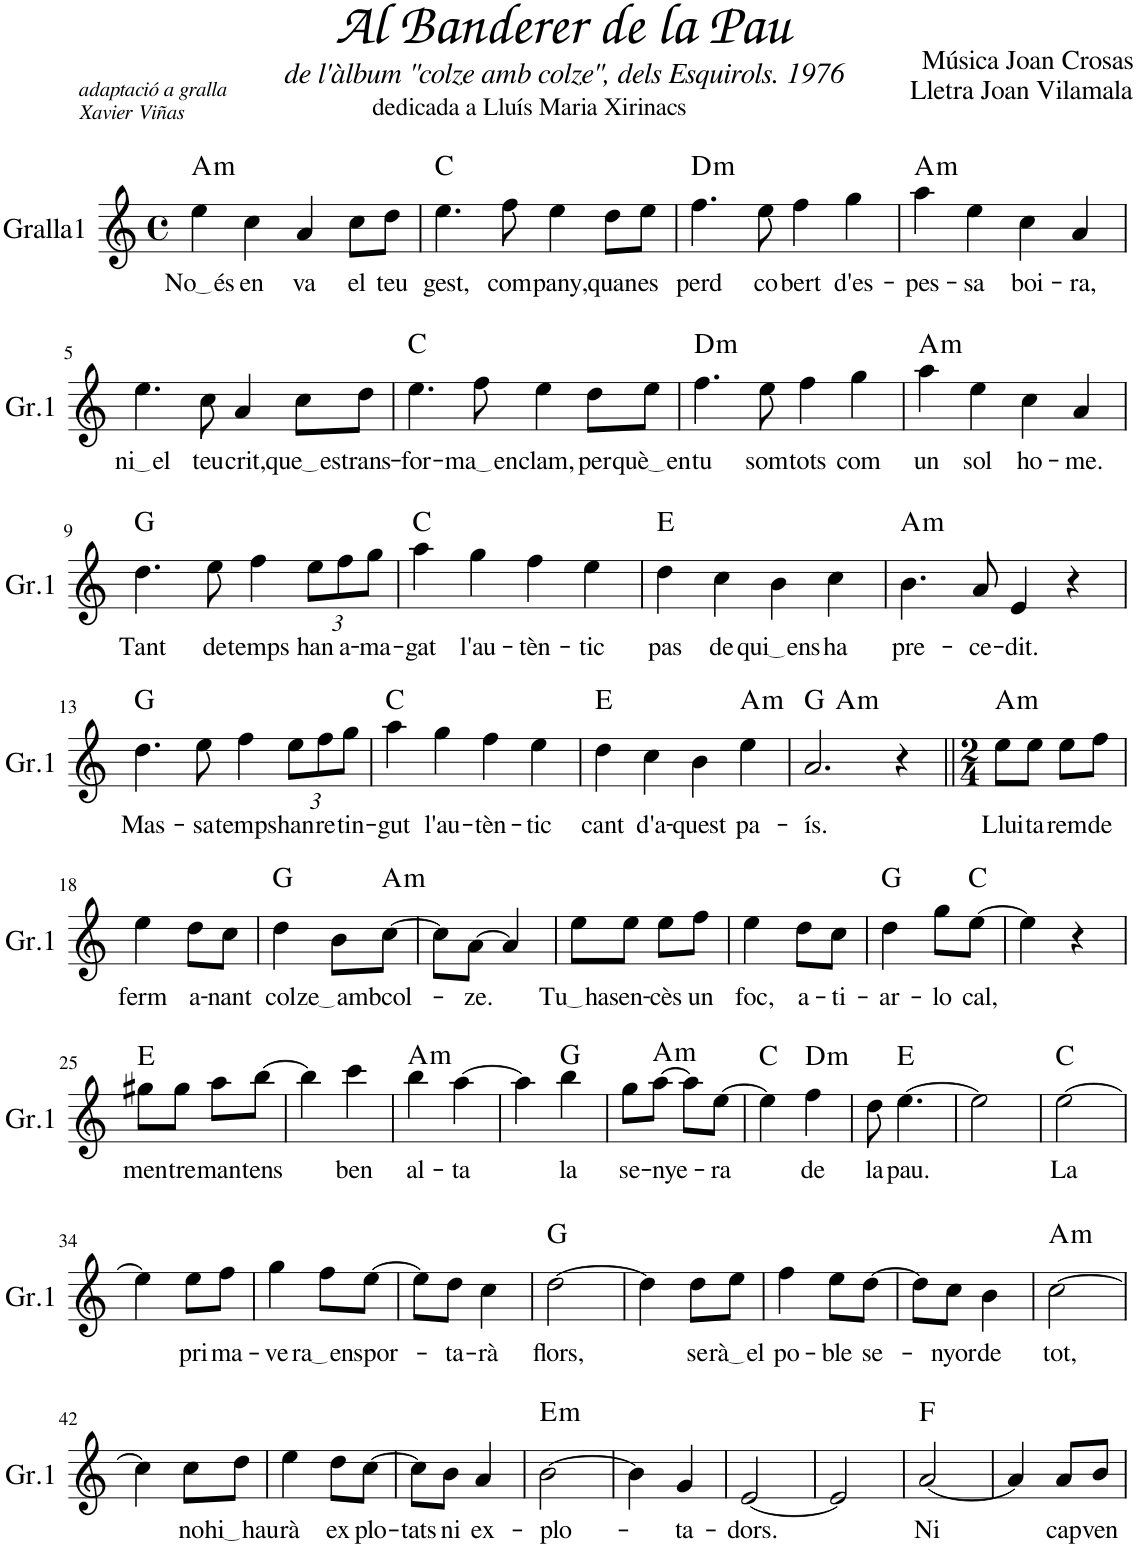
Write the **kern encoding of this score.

**kern	**text	**harte
*part1	*part1	*part1
*staff1	*staff1	*
*I"Gralla1	*	*
*I'Gr.1	*	*
*clefG2	*	*
*k[]	*	*
*M4/4	*	*
*met(c)	*	*
=1	=1	=1
!	!LO:LY:b	!LO:H:kt=m
4ee\	No és	A:min
!	!LO:LY:b	!
4cc\	en	.
!	!LO:LY:b	!
4a/	va	.
!	!LO:LY:b	!
8cc\L	el	.
!	!LO:LY:b	!
8dd\J	teu	.
=2	=2	=2
!	!LO:LY:b	!
4.ee\	gest,	C:maj
!	!LO:LY:b	!
8ff\	com-	.
!	!LO:LY:b	!
4ee\	-pany,	.
!	!LO:LY:b	!
8dd\L	quan	.
!	!LO:LY:b	!
8ee\J	es	.
=3	=3	=3
!	!LO:LY:b	!LO:H:kt=m
4.ff\	perd	D:min
!	!LO:LY:b	!
8ee\	co-	.
!	!LO:LY:b	!
4ff\	-bert	.
!	!LO:LY:b	!
4gg\	d'es-	.
=4	=4	=4
!	!LO:LY:b	!LO:H:kt=m
4aa\	-pes-	A:min
!	!LO:LY:b	!
4ee\	-sa	.
!	!LO:LY:b	!
4cc\	boi-	.
!	!LO:LY:b	!
4a/	-ra,	.
!!LO:LB:g=z
=5	=5	=5
!	!LO:LY:b	!
4.ee\	ni el	.
!	!LO:LY:b	!
8cc\	teu	.
!	!LO:LY:b	!
4a/	crit,	.
!	!LO:LY:b	!
8cc\L	que es	.
!	!LO:LY:b	!
8dd\J	trans-	.
=6	=6	=6
!	!LO:LY:b	!
4.ee\	-for-	C:maj
!	!LO:LY:b	!
8ff\	ma en	.
!	!LO:LY:b	!
4ee\	clam,	.
!	!LO:LY:b	!
8dd\L	per-	.
!	!LO:LY:b	!
8ee\J	què en	.
=7	=7	=7
!	!LO:LY:b	!LO:H:kt=m
4.ff\	tu	D:min
!	!LO:LY:b	!
8ee\	som	.
!	!LO:LY:b	!
4ff\	tots	.
!	!LO:LY:b	!
4gg\	com	.
=8	=8	=8
!	!LO:LY:b	!LO:H:kt=m
4aa\	un	A:min
!	!LO:LY:b	!
4ee\	sol	.
!	!LO:LY:b	!
4cc\	ho-	.
!	!LO:LY:b	!
4a/	-me.	.
!!LO:LB:g=z
=9	=9	=9
!	!LO:LY:b	!
4.dd\	Tant	G:maj
!	!LO:LY:b	!
8ee\	de	.
!	!LO:LY:b	!
4ff\	temps	.
*Xbrackettup	*	*
!	!LO:LY:b	!
12ee\L	han	.
!	!LO:LY:b	!
12ff\	a-	.
!	!LO:LY:b	!
12gg\J	-ma-	.
=10	=10	=10
!	!LO:LY:b	!
4aa\	-gat	C:maj
!	!LO:LY:b	!
4gg\	l'au-	.
!	!LO:LY:b	!
4ff\	-tèn-	.
!	!LO:LY:b	!
4ee\	-tic	.
=11	=11	=11
!	!LO:LY:b	!
4dd\	pas	E:maj
!	!LO:LY:b	!
4cc\	de	.
!	!LO:LY:b	!
4b\	qui ens	.
!	!LO:LY:b	!
4cc\	ha	.
=12	=12	=12
!	!LO:LY:b	!LO:H:kt=m
4.b\	pre-	A:min
!	!LO:LY:b	!
8a/	-ce-	.
!	!LO:LY:b	!
4e/	-dit.	.
4r	.	.
!!LO:LB:g=z
=13	=13	=13
!	!LO:LY:b	!
4.dd\	Mas-	G:maj
!	!LO:LY:b	!
8ee\	-sa	.
!	!LO:LY:b	!
4ff\	temps	.
!	!LO:LY:b	!
12ee\L	han	.
!	!LO:LY:b	!
12ff\	re-	.
!	!LO:LY:b	!
12gg\J	-tin-	.
=14	=14	=14
!	!LO:LY:b	!
4aa\	-gut	C:maj
!	!LO:LY:b	!
4gg\	l'au-	.
!	!LO:LY:b	!
4ff\	-tèn-	.
!	!LO:LY:b	!
4ee\	-tic	.
=15	=15	=15
!	!LO:LY:b	!
4dd\	cant	E:maj
!	!LO:LY:b	!
4cc\	d'a-	.
!	!LO:LY:b	!
4b\	-quest	.
!	!LO:LY:b	!LO:H:kt=m
4ee\	pa-	A:min
=16	=16	=16
!	!LO:LY:b	!
*^	*	*
2.a/	4ryy	-ís.	G:maj
!	!	!	!LO:H:kt=m
.	2.ryy	.	A:min
4r	.	.	.
*v	*v	*	*
=17||	=17||	=17||
*M2/4	*	*
*^	*	*
!	!	!LO:LY:b	!LO:H:kt=m
*v	*v	*	*
8ee\L	Llui-	A:min
!	!LO:LY:b	!
8ee\J	-ta-	.
!	!LO:LY:b	!
8ee\L	-rem	.
!	!LO:LY:b	!
8ff\J	de	.
!!LO:LB:g=z
=18	=18	=18
!	!LO:LY:b	!
4ee\	ferm	.
!	!LO:LY:b	!
8dd\L	a-	.
!	!LO:LY:b	!
8cc\J	-nant	.
=19	=19	=19
!	!LO:LY:b	!
4dd\	col-	G:maj
!	!LO:LY:b	!
8b\L	ze amb	.
!	!LO:LY:b	!LO:H:kt=m
[8cc\J	col-	A:min
=20	=20	=20
8cc\L]	.	.
!	!LO:LY:b	!
[8a\J	-ze.	.
4a/]	.	.
=21	=21	=21
!	!LO:LY:b	!
8ee\L	Tu has	.
!	!LO:LY:b	!
8ee\J	en-	.
!	!LO:LY:b	!
8ee\L	-cès	.
!	!LO:LY:b	!
8ff\J	un	.
=22	=22	=22
!	!LO:LY:b	!
4ee\	foc,	.
!	!LO:LY:b	!
8dd\L	a-	.
!	!LO:LY:b	!
8cc\J	-ti-	.
=23	=23	=23
!	!LO:LY:b	!
4dd\	-ar-	G:maj
!	!LO:LY:b	!
8gg\L	-lo	.
!	!LO:LY:b	!
[8ee\J	cal,	C:maj
=24	=24	=24
4ee\]	.	.
4r	.	.
!!LO:LB:g=z
=25	=25	=25
!	!LO:LY:b	!
8gg#X\L	men-	E:maj
!	!LO:LY:b	!
8gg#\J	-tre	.
!	!LO:LY:b	!
8aa\L	man-	.
!	!LO:LY:b	!
[8bb\J	-tens	.
=26	=26	=26
4bb\]	.	.
!	!LO:LY:b	!
4ccc\	ben	.
=27	=27	=27
!	!LO:LY:b	!LO:H:kt=m
4bb\	al-	A:min
!	!LO:LY:b	!
[4aa\	-ta	.
=28	=28	=28
4aa\]	.	.
!	!LO:LY:b	!
4bb\	la	G:maj
=29	=29	=29
!	!LO:LY:b	!
8gg\L	se-	.
!	!LO:LY:b	!LO:H:kt=m
[8aa\J	-nye-	A:min
8aa\L]	.	.
!	!LO:LY:b	!
[8ee\J	-ra	.
=30	=30	=30
4ee\]	.	C:maj
!	!LO:LY:b	!LO:H:kt=m
4ff\	de	D:min
=31	=31	=31
!	!LO:LY:b	!
8dd\	la	.
!	!LO:LY:b	!
[4.ee\	pau.	E:maj
=32	=32	=32
2ee\]	.	.
=33	=33	=33
!	!LO:LY:b	!
[2ee\	La	C:maj
!!LO:LB:g=z
=34	=34	=34
4ee\]	.	.
!	!LO:LY:b	!
8ee\L	pri-	.
!	!LO:LY:b	!
8ff\J	-ma-	.
=35	=35	=35
!	!LO:LY:b	!
4gg\	-ve-	.
!	!LO:LY:b	!
8ff\L	ra ens	.
!	!LO:LY:b	!
[8ee\J	por-	.
=36	=36	=36
8ee\L]	.	.
!	!LO:LY:b	!
8dd\J	-ta-	.
!	!LO:LY:b	!
4cc\	-rà	.
=37	=37	=37
!	!LO:LY:b	!
[2dd\	flors,	G:maj
=38	=38	=38
4dd\]	.	.
!	!LO:LY:b	!
8dd\L	se-	.
!	!LO:LY:b	!
8ee\J	rà el	.
=39	=39	=39
!	!LO:LY:b	!
4ff\	po-	.
!	!LO:LY:b	!
8ee\L	-ble	.
!	!LO:LY:b	!
[8dd\J	se-	.
=40	=40	=40
8dd\L]	.	.
!	!LO:LY:b	!
8cc\J	-nyor	.
!	!LO:LY:b	!
4b\	de	.
=41	=41	=41
!	!LO:LY:b	!LO:H:kt=m
[2cc\	tot,	A:min
!!LO:LB:g=z
=42	=42	=42
4cc\]	.	.
!	!LO:LY:b	!
8cc\L	no	.
!	!LO:LY:b	!
8dd\J	hi hau	.
=43	=43	=43
!	!LO:LY:b	!
4ee\	-rà	.
!	!LO:LY:b	!
8dd\L	ex-	.
!	!LO:LY:b	!
[8cc\J	-plo-	.
=44	=44	=44
!	!LO:LY:b	!
8cc\L]	-tats	.
!	!LO:LY:b	!
8b\J	ni	.
!	!LO:LY:b	!
4a/	ex-	.
=45	=45	=45
!	!LO:LY:b	!LO:H:kt=m
[2b\	-plo-	E:min
=46	=46	=46
4b\]	.	.
!	!LO:LY:b	!
4g/	-ta-	.
=47	=47	=47
!	!LO:LY:b	!
[2e/	-dors.	.
=48	=48	=48
2e/]	.	.
=49	=49	=49
!	!LO:LY:b	!
[2a/	Ni	F:maj
=50	=50	=50
4a/]	.	.
!	!LO:LY:b	!
8a/L	cap	.
!	!LO:LY:b	!
8b/J	ven-	.
=	=	=
*-	*-	*-
